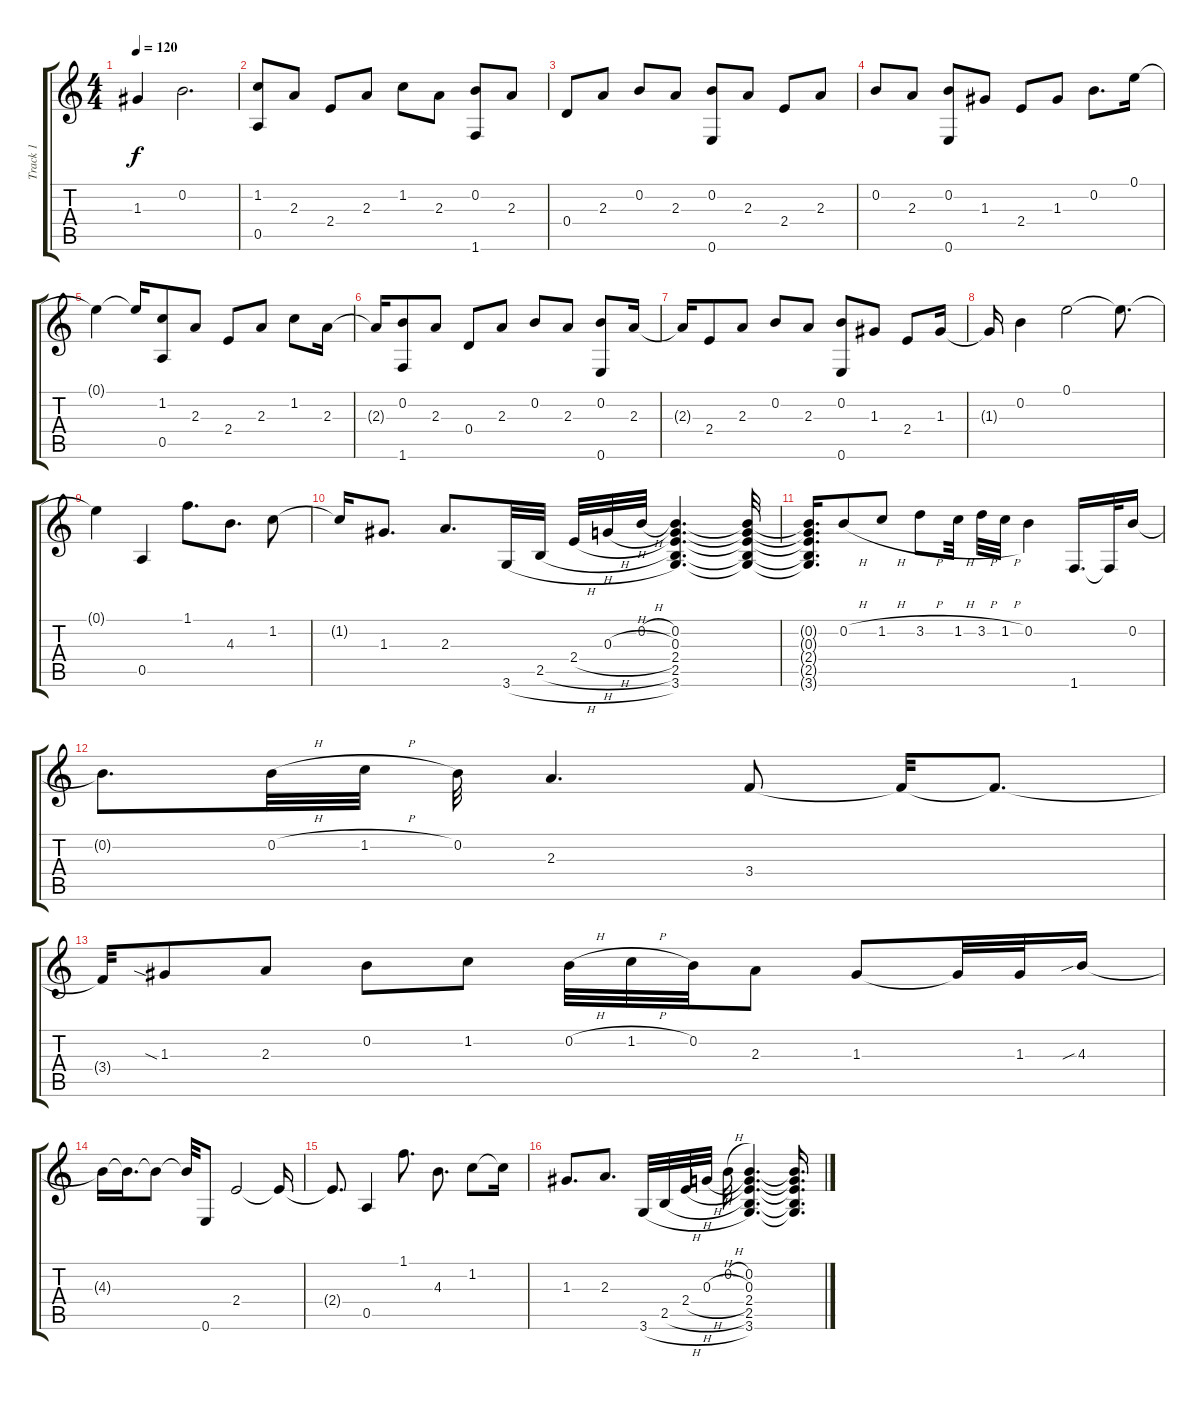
\track ("Track 1" "Track 1") {instrument acousticguitarsteel}
\staff {score tabs}
\tuning (E4 B3 G3 D3 A2 E2) {hide}
\ts (4 4)
\tempo 120
\clef g2
\ks aminor
1.3.4{dy f} 0.2.2{d} |
(1.2 0.5).8 2.3.8 2.4.8 2.3.8 1.2.8 2.3.8 (0.2 1.6).8 2.3.8 |
0.4.8 2.3.8 0.2.8 2.3.8 (0.2 0.6).8 2.3.8 2.4.8 2.3.8 |
0.2.8 2.3.8 (0.2 0.6).8 1.3.8 2.4.8 1.3.8 0.2.8{d} 0.1.16 |
0.1{t}.4 0.1{t}.16 (1.2 0.5).8 2.3.8 2.4.8 2.3.8 1.2.8 2.3.16 |
2.3{t}.16 (0.2 1.6).8 2.3.8 0.4.8 2.3.8 0.2.8 2.3.8 (0.2 0.6).8 2.3.16 |
2.3{t}.16 2.4.8 2.3.8 0.2.8 2.3.8 (0.2 0.6).8 1.3.8 2.4.8 1.3.16 |
1.3{t}.16 0.2.4 0.1.2 0.1{t}.8{d} |
0.1{t}.4 0.5.4 1.1.8{d} 4.3.8{d} 1.2.8 |
1.2{t}.16 1.3.8{d} 2.3.8{d} 3.6{h}.32 2.5{h}.32 2.4{h}.32 0.3{h}.32 0.2{h}.32 (0.2 0.3 2.4 2.5 3.6).4{d} (0.2{t} 0.3{t} 2.4{t} 2.5{t} 3.6{t}).32 |
(0.2{t} 0.3{t} 2.4{t} 2.5{t} 3.6{t}).16{d} 0.2{h}.8 1.2{h}.8 3.2{h}.8 1.2{h}.32 3.2{h}.32 1.2{h}.32 0.2.4 1.6.16{d} 1.6{t}.32 0.2.16 |
0.2{t}.8{d} 0.2{h}.32 1.2{h}.32 0.2.32 2.3.4{d} 3.4.8 3.4{t}.32 3.4{t}.8{d} |
3.4{t}.32 1.3{sia}.8 2.3.8 0.2.8 1.2.8 0.2{h}.32 1.2{h}.32 0.2.32 2.3.8 1.3.8 1.3{t}.32 1.3.32 4.3{sib}.16 |
4.3{t}.16 4.3{t}.16{d} 4.3{t}.8 4.3{t}.32 0.6.8 2.4.2 2.4{t}.16 |
2.4{t}.8{d} 0.5.4 1.1.8{d} 4.3.8{d} 1.2.8 1.2{t}.16 |
1.3.8{d} 2.3.8{d} 3.6{h}.32 2.5{h}.32 2.4{h}.32 0.3{h}.32 0.2{h}.32 (0.2 0.3 2.4 2.5 3.6).4{d} (0.2{t} 0.3{t} 2.4{t} 2.5{t} 3.6{t}).16{d}
